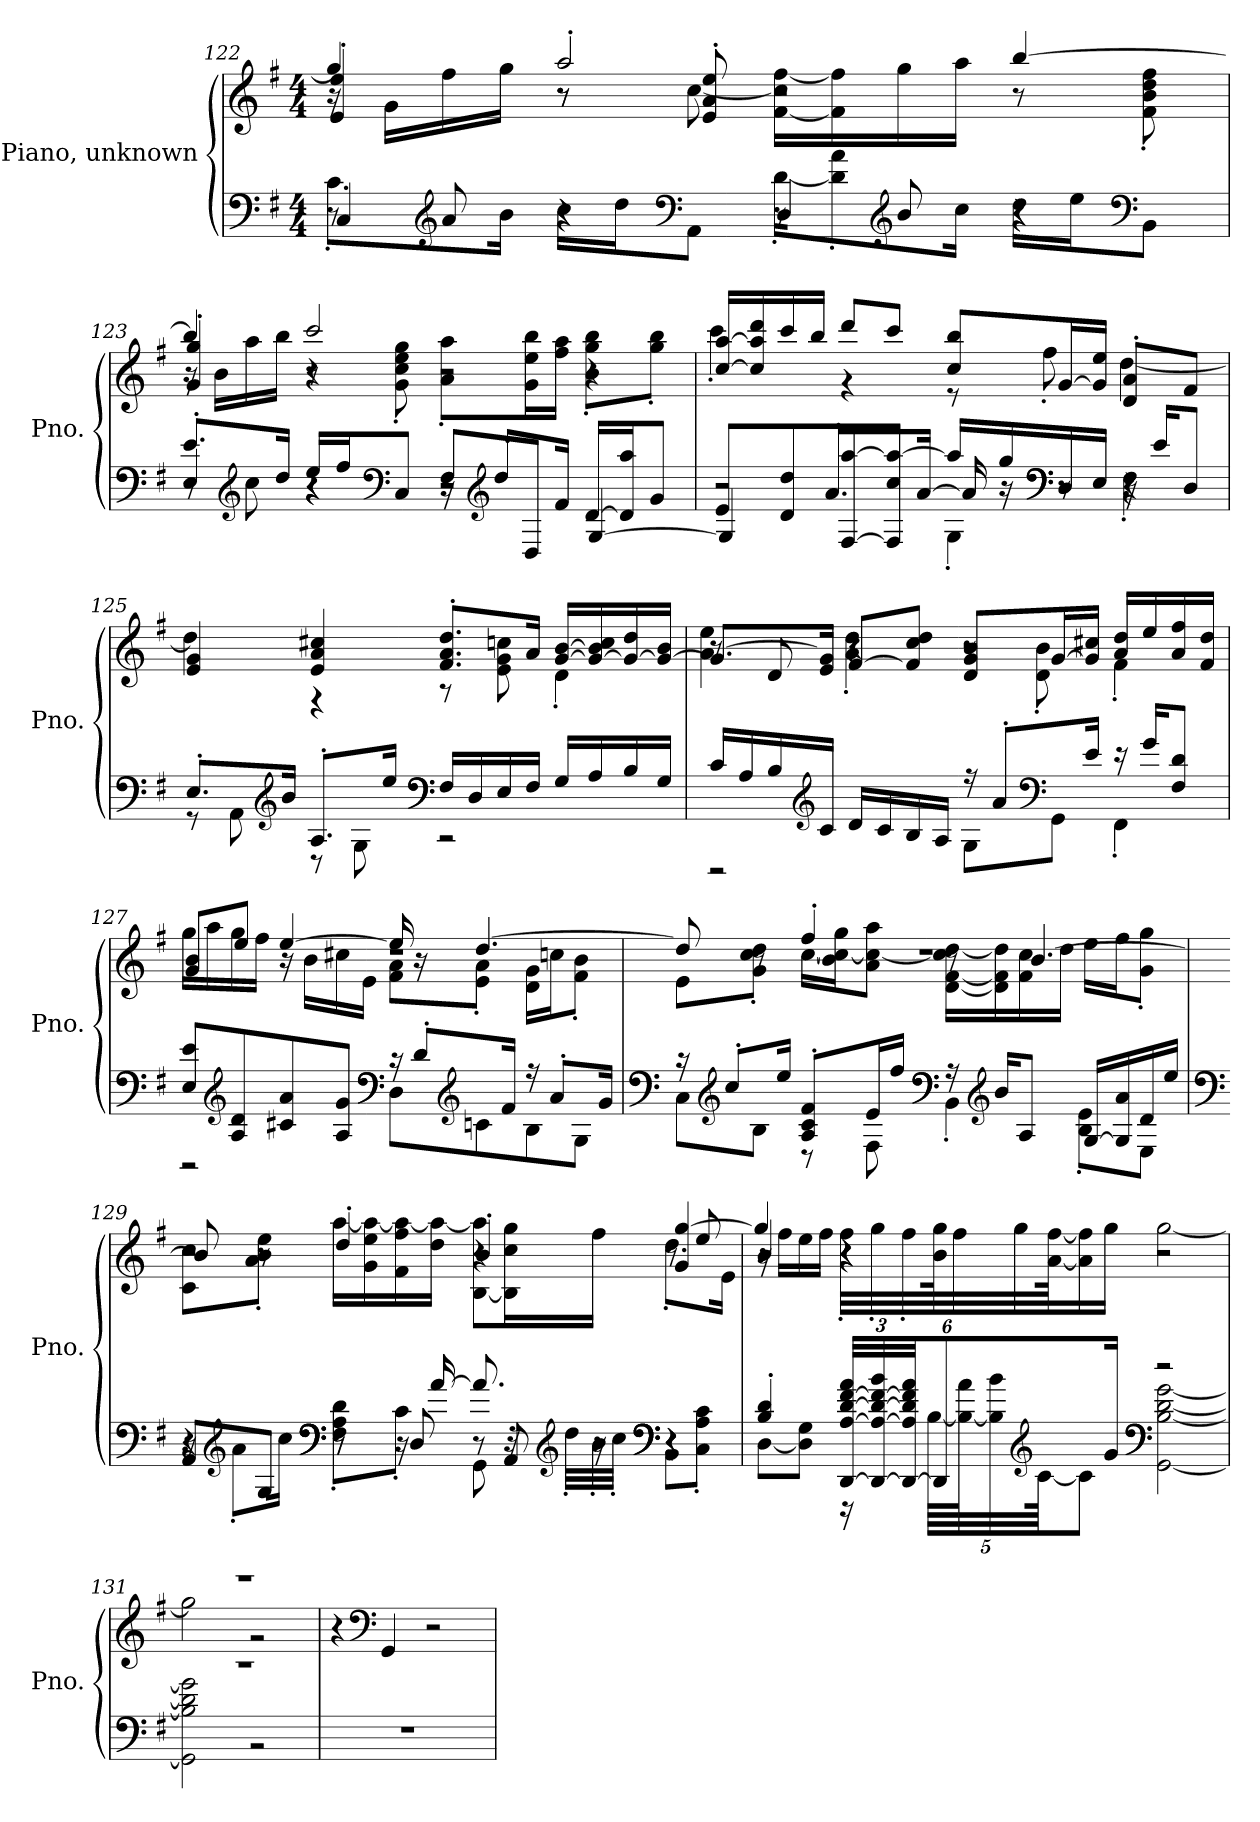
**kern	**kern
*part1	*part1
*staff2	*staff1
*I"Piano, unknown	*
*I'Pno.	*
!!LO:LB:g=z
*clefF4	*clefG2
*k[f#]	*k[f#]
*M4/4	*M4/4
=122	=122
*^	*^
*	*^	*	*^
8r	8.c'\L	4C/	4gg/]	16r	4e/' 4ee/'
.	.	.	.	16g\LL	.
*clefG2	*	*	*	*	*
8a/	.	.	.	16ff#\	.
.	16b\Jk	.	.	16gg\JJ	.
4r	16cc\LL	4r	2aa'/	8r	8r
.	16dd\J	.	.	.	.
*clefF4	*	*	*	*	*
.	8AA\J	.	.	[8cc\	8e/' 8a/' 8ee/'
8r	[16d'\KL	4D/	.	[16f#\ 16cc\] [16ff#\LL	2r
.	8d\]' 8a\'	.	.	16f#\] 16ff#\]	.
*clefG2	*	*	*	*	*
8b/	.	.	.	16gg\	.
.	16cc\Jk	.	.	16aa\JJ	.
4r	16dd\LL	4r	[4bb/	8r	.
.	16ee\J	.	.	.	.
*clefF4	*	*	*	*	*
.	8BB\J	.	.	8f#\' 8b\' 8dd\' 8ff#\'	.
=123	=123	=123	=123	=123	=123
8.e'/L	8r	4E/	4bb/]	16r	4g/' 4gg/'
.	.	.	.	16b\LL	.
*clefG2	*	*	*	*	*
.	8cc\	.	.	16aa\	.
16dd/Jk	.	.	.	16bb\JJ	.
16ee/LL	4r	4r	2ccc/	8r	4r
16ff#/J	.	.	.	.	.
*clefF4	*	*	*	*	*
8C/J	.	.	.	8g\' 8cc\' 8ee\' 8gg\'	.
16r	2r	8F#/L	.	8a\' 8aa\'L	2r
*clefG2	*	*	*	*	*
8dd'/L	.	.	.	.	.
.	.	8D/J	.	16g\ 16ee\ 16bb\L	.
16f#/Jk	.	.	.	16ff#\ 16aa\JJ	.
[16d/LL	.	[4G/	4r	8b\' 8gg\' 8bb\'L	.
16d/] 16aa/J	.	.	.	.	.
8g/J	.	.	.	8gg\' 8bb\'J	.
*	*	*	*	*v	*v
!!LO:LB:g=z
=124	=124	=124	=124	=124
8e/L	2r	4G/]	[16cc/ [16aa/LL	4ccc'\
.	.	.	16cc/] 16aa/] 16ddd/	.
8d/ 8dd/	.	.	16ccc/	.
.	.	.	16bb/JJ	.
[8F#/ [8aa/	.	8.a'/L	8ddd/L	4r
8F#/] 8cc/ 8aa/_J	.	.	8ccc/J	.
.	.	[16a/Jk	.	.
16aa/LL]	4G'\	16a/]	8cc/ 8bb/L	8r
16gg/	.	16r	.	.
*clefF4	*	*	*	*
16D/	.	8r	[16g/L	8ff#'\
16E/JJ	.	.	16g/] 16ee/JJ	.
16r	4F#'\	4r	8d/' 8a/'L	[4dd\
16e/KL	.	.	.	.
8D/J	.	.	8f#/J	.
*	*v	*v	*	*
=125	=125	=125	=125
8.E'/L	8r	4e/ 4g/	4dd\]
.	8AA\	.	.
*clefG2	*	*	*
16b/Jk	.	.	.
8.A'/L	8r	4e/ 4a/ 4cc#X/	4r
.	8G\	.	.
16ee/Jk	.	.	.
*clefF4	*	*	*
16F#/LL	2r	8.f#/' 8.a/' 8.dd/'L	8r
16D/	.	.	.
16E/	.	.	8e\ 8g\ 8ccn\
16F#/JJ	.	16a/Jk	.
16G/LL	.	[16g/ [16b/LL	4d'\
16A/	.	16g/_ 16b/] 16cc/	.
16B/	.	16g/_ 16dd/	.
16G/JJ	.	16g/_ 16b/JJ	.
!!LO:LB:g=z
=126	=126	=126	=126
*	*	*	*^
16c/LL	2r	8.g/L_	4a\ 4ee\	8r
16A/	.	.	.	.
16B/	.	.	.	8d/
*clefG2	*	*	*	*
16c/JJ	.	16e/ 16g/]Jk	.	.
16d/LL	.	[8f#/L	4a\' 4dd\'	4r
16c/	.	.	.	.
16B/	.	8f#/] 8cc/ 8dd/J	.	.
16A/JJ	.	.	.	.
16r	8G\L	8d/ 8g/ 8b/L	8r	2r
8a'/L	.	.	.	.
*clefF4	*	*	*	*
.	8GG\J	[16g/L	8d\' 8b\'	.
16e/Jk	.	16g/] 16cc#X/JJ	.	.
16r	4FF#'\	16a/ 16dd/LL	4f#'\	.
16g/KL	.	16ee/	.	.
8F#/ 8d/J	.	16a/ 16ff#/	.	.
.	.	16f#/ 16dd/JJ	.	.
=127	=127	=127	=127	=127
8E/ 8e/L	2r	1r	16gg\LL	8g/ 8b/L
.	.	.	16aa\	.
*clefG2	*	*	*	*
8A/ 8d/	.	.	16gg\	8ee/J
.	.	.	16ff#\JJ	.
8c#X/ 8a/	.	.	16r	[4ee/
.	.	.	16b\LL	.
8A/ 8g/J	.	.	16cc#X\	.
.	.	.	16e\JJ	.
*clefF4	*	*	*	*
16r	8D\L	.	8f#\ 8a\L	16ee/]
8d'/L	.	.	.	16r
*clefG2	*	*	*	*
.	8cn\	.	8e\' 8a\'J	[4.dd/
16f#/Jk	.	.	.	.
16r	8B\	.	16d\ 16g\LL	.
8a'/L	.	.	16ccn\J	.
.	8G\J	.	8f#\' 8b\'J	.
16g/Jk	.	.	.	.
!!LO:LB:g=z	!!	!!
=128	=128	=128	=128	=128
*clefF4	*	*	*	*
16r	8C\L	1r	8e\L	8dd/]
*clefG2	*	*	*	*
8cc'/L	.	.	.	.
.	8B\J	.	8g\' 8cc\' 8dd\'J	8r
16ee/Jk	.	.	.	.
8A/' 8c/' 8f#/'L	8r	.	[16cc\LL	4ff#'/
.	.	.	16b\ 16cc\_ 16gg\J	.
16e/L	8F#\	.	8a\ 8cc\_ 8aa\J	.
16ff#/JJ	.	.	.	.
*clefF4	*	*	*	*
16r	4BB'\	.	[16d\ [16f#\ 16cc\] [16dd\LL	8r
*clefG2	*	*	*	*
16b/KL	.	.	16d\] 16f#\] 16dd\]	.
8A/J	.	.	16f#\ 16cc\	[4.b/
.	.	.	16dd\JJ	.
[16G/LL	8B\' 8e\'L	.	16ee\LL	.
16G/] 16a/	.	.	16ff#\J	.
16d/	8E\J	.	8g\' 8gg\'J	.
16ee/JJ	.	.	.	.
*v	*v	*	*	*
!!LO:LB:g=z	!!	!!
=129	=129	=129	=129
*clefF4	*	*	*
*^	*	*	*
*	*^	*	*	*
4r	16r	8AA/L	2r	8c\ 8cc\L	8b/]
*clefG2	*	*	*	*	*
.	8a'\L	.	.	.	.
.	.	8G/J	.	8a\' 8b\' 8ee\'J	8r
.	16cc\Jk	.	.	.	.
*clefF4	*	*	*	*	*
8r	8F#\' 8A\' 8d\'L	8r	.	[16aa\LL	4dd'/
.	.	.	.	16g\ 16ee\ 16aa\_	.
16r	8c'\J	8D/	.	16f#\ 16ff#\ 16aa\_	.
[16a/	.	.	.	16dd\ 16aa\_JJ	.
8.a/]	8GG\	8r	4r	[8B\ 8aa\]L	4b'/
.	32r	8AA/	.	16B\] 16cc\ 16gg\L	.
*clefG2	*	*	*	*	*
.	32dd'\LLL	.	.	.	.
16r	32b'\	.	.	16ff#\JJ	.
.	32cc'\JJJ	.	.	.	.
*clefF4	*	*	*	*	*
4r	8BB\L	4r	8r	8.dd'\L	4g/ [4gg/
.	8C\' 8A\' 8c\'J	.	8ee/	.	.
.	.	.	.	16e\Jk	.
*	*v	*v	*	*	*
!!LO:PB:g=z	!!	!!
=130	=130	=130	=130	=130
4B/' 4d/'	[8D\L	4b/	16r	4gg/]
.	.	.	16ff#\LL	.
.	8D\] 8G\J	.	16ee\	.
.	.	.	16ff#\JJ	.
*Xbrackettup	*	*	*Xbrackettup	*
[48DD/ [48A/ [48d/ [48f#/ 48a/LLL	16r	4r	48ff#'\LLL	4r
48DD/_ 48A/_ 48d/_ 48f#/_ 48b/	.	.	48gg'\	.
48DD/_ 48A/] 48d/] 48f#/] 48a/JJ	.	.	48ff#'\	.
8DD/]	[80B\LLLL	.	96b\ 96gg\K	.
.	.	.	48ff#\	.
.	80B\_ 80a\J	.	.	.
.	40B\] 40b\	.	.	.
.	.	.	48gg\	.
*clefG2	*	*	*	*
.	[80c\JJK	.	.	.
.	.	.	[96a\ [96ff#\JK	.
.	8c\J]	.	16a\] 16ff#\]	.
16g/Jk	.	.	16gg\JJ	.
*clefF4	*	*	*	*
2r	[2GG\ [2B\ [2d\ [2g\	2r	[2gg\	2r
*	*	*	*v	*v
=131	=131	=131	=131
1r	2GG\] 2B\] 2d\] 2g\]	1r	2gg\]
.	2r	.	2r
*v	*v	*	*
*	*v	*v
=132	=132
1r	4r
*	*clefF4
.	4GG/
.	2r
=	=
*-	*-
